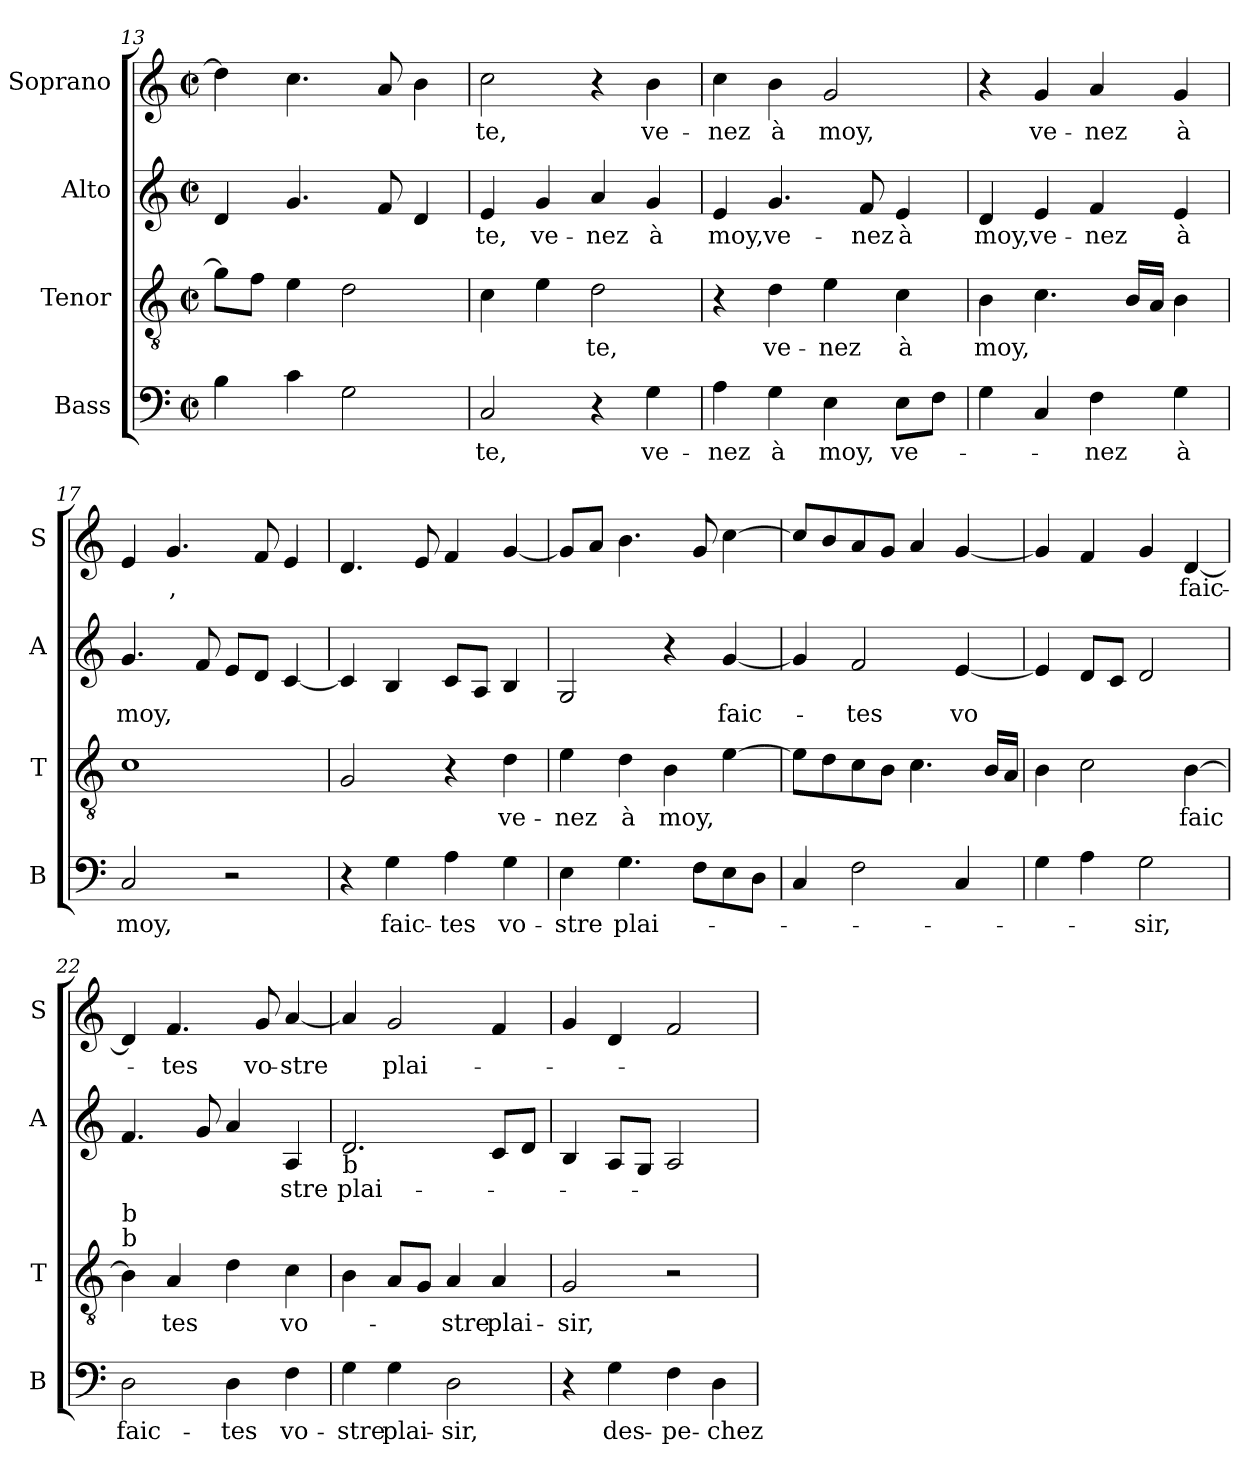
**kern	**text	**kern	**text	**kern	**text	**kern	**text
*part4	*part4	*part3	*part3	*part2	*part2	*part1	*part1
*staff4	*staff4	*staff3	*staff3	*staff2	*staff2	*staff1	*staff1
*I"Bass	*	*I"Tenor	*	*I"Alto	*	*I"Soprano	*
*I'B	*	*I'T	*	*I'A	*	*I'S	*
*clefF4	*	*clefGv2	*	*clefG2	*	*clefG2	*
*k[]	*	*k[]	*	*k[]	*	*k[]	*
*C:	*	*C:	*	*C:	*	*C:	*
*M2/2	*	*M2/2	*	*M2/2	*	*M2/2	*
*met(c|)	*	*met(c|)	*	*met(c|)	*	*met(c|)	*
=13	=13	=13	=13	=13	=13	=13	=13
4B\	.	8g\L]	.	4d/	.	4dd\]	.
.	.	8f\J	.	.	.	.	.
4c\	.	4e\	.	4.g/	.	4.cc\	.
2G\	.	2d\	.	.	.	.	.
.	.	.	.	8f/	.	8a/	.
.	.	.	.	4d/	.	4b\	.
=14	=14	=14	=14	=14	=14	=14	=14
!	!LO:LY:b	!	!	!	!LO:LY:b	!	!LO:LY:b
2C/	-te,	4c\	.	4e/	-te,	2cc\	-te,
!	!	!	!	!	!LO:LY:b	!	!
.	.	4e\	.	4g/	ve-	.	.
!	!	!	!LO:LY:b	!	!LO:LY:b	!	!
4r	.	2d\	-te,	4a/	-nez	4r	.
!	!LO:LY:b	!	!	!	!LO:LY:b	!	!LO:LY:b
4G\	ve-	.	.	4g/	à	4b\	ve-
=15	=15	=15	=15	=15	=15	=15	=15
!	!LO:LY:b	!	!	!	!LO:LY:b	!	!LO:LY:b
4A\	-nez	4r	.	4e/	moy,	4cc\	-nez
!	!LO:LY:b	!	!LO:LY:b	!	!LO:LY:b	!	!LO:LY:b
4G\	à	4d\	ve-	4.g/	ve-	4b\	à
!	!LO:LY:b	!	!LO:LY:b	!	!	!	!LO:LY:b
4E\	moy,	4e\	-nez	.	.	2g/	moy,
!	!	!	!	!	!LO:LY:b	!	!
.	.	.	.	8f/	-nez	.	.
!	!LO:LY:b	!	!LO:LY:b	!	!LO:LY:b	!	!
8E\L	ve-	4c\	à	4e/	à	.	.
8F\J	.	.	.	.	.	.	.
=16	=16	=16	=16	=16	=16	=16	=16
!	!	!	!LO:LY:b	!	!LO:LY:b	!	!
4G\	.	4B\	moy,	4d/	moy,	4r	.
!	!	!	!	!	!LO:LY:b	!	!LO:LY:b
4C/	.	4.c\	.	4e/	ve-	4g/	ve-
!	!LO:LY:b	!	!	!	!LO:LY:b	!	!LO:LY:b
4F\	-nez	.	.	4f/	-nez	4a/	-nez
.	.	16B/LL	.	.	.	.	.
.	.	16A/JJ	.	.	.	.	.
!	!LO:LY:b	!	!	!	!LO:LY:b	!	!LO:LY:b
4G\	à	4B\	.	4e/	à	4g/	à
=17	=17	=17	=17	=17	=17	=17	=17
!	!LO:LY:b	!	!	!	!LO:LY:b	!	!
2C/	moy,	1c	.	4.g/	moy,	4e/	.
!	!	!	!	!	!	!	!LO:LY:b
.	.	.	.	.	.	4.g/	,
.	.	.	.	8f/	.	.	.
2r	.	.	.	8e/L	.	.	.
.	.	.	.	8d/J	.	8f/	.
.	.	.	.	[4c/	.	4e/	.
!!LO:PB:g=z
=18	=18	=18	=18	=18	=18	=18	=18
4r	.	2G/	.	4c/]	.	4.d/	.
!	!LO:LY:b	!	!	!	!	!	!
4G\	faic-	.	.	4B/	.	.	.
.	.	.	.	.	.	8e/	.
!	!LO:LY:b	!	!	!	!	!	!
4A\	-tes	4r	.	8c/L	.	4f/	.
.	.	.	.	8A/J	.	.	.
!	!LO:LY:b	!	!LO:LY:b	!	!	!	!
4G\	vo-	4d\	ve-	4B/	.	[4g/	.
=19	=19	=19	=19	=19	=19	=19	=19
!	!LO:LY:b	!	!LO:LY:b	!	!	!	!
4E\	-stre	4e\	-nez	2G/	.	8g/L]	.
.	.	.	.	.	.	8a/J	.
!	!LO:LY:b	!	!LO:LY:b	!	!	!	!
4.G\	plai-	4d\	à	.	.	4.b\	.
!	!	!	!LO:LY:b	!	!	!	!
.	.	4B\	moy,	4r	.	.	.
8F\L	.	.	.	.	.	8g/	.
!	!	!	!	!	!LO:LY:b	!	!
8E\	.	[4e\	.	[4g/	faic-	[4cc\	.
8D\J	.	.	.	.	.	.	.
=20	=20	=20	=20	=20	=20	=20	=20
4C/	.	8e\L]	.	4g/]	.	8cc/L]	.
.	.	8d\	.	.	.	8b/	.
!	!	!	!	!	!LO:LY:b	!	!
2F\	.	8c\	.	2f/	-tes	8a/	.
.	.	8B\J	.	.	.	8g/J	.
.	.	4.c\	.	.	.	4a/	.
!	!	!	!	!	!LO:LY:b	!	!
4C/	.	.	.	[4e/	vo	[4g/	.
.	.	16B/LL	.	.	.	.	.
.	.	16A/JJ	.	.	.	.	.
=21	=21	=21	=21	=21	=21	=21	=21
4G\	.	4B\	.	4e/]	.	4g/]	.
4A\	.	2c\	.	8d/L	.	4f/	.
.	.	.	.	8c/J	.	.	.
!	!LO:LY:b	!	!	!	!	!	!
2G\	-sir,	.	.	2d/	.	4g/	.
!	!	!	!LO:LY:b	!	!	!	!LO:LY:b
.	.	[4B\	faic	.	.	[4d/	faic-
=22	=22	=22	=22	=22	=22	=22	=22
!	!	!LO:TX:a:t=b	!	!	!	!	!
!	!	!LO:TX:a:t=b	!	!	!	!	!
!	!LO:LY:b	!	!	!	!	!	!
2D\	faic-	4B\]	.	4.f/	.	4d/]	.
!	!	!	!LO:LY:b	!	!	!	!LO:LY:b
.	.	4A/	tes	.	.	4.f/	-tes
.	.	.	.	8g/	.	.	.
!	!LO:LY:b	!	!	!	!	!	!
4D\	-tes	4d\	.	4a/	.	.	.
!	!	!	!	!	!	!	!LO:LY:b
.	.	.	.	.	.	8g/	vo-
!	!LO:LY:b	!	!LO:LY:b	!	!LO:LY:b	!	!LO:LY:b
4F\	vo-	4c\	vo-	4A/	stre	[4a/	-stre
=23	=23	=23	=23	=23	=23	=23	=23
!	!	!	!	!LO:TX:b:t=b	!	!	!
!	!LO:LY:b	!	!	!	!LO:LY:b	!	!
4G\	-stre	4B\	.	2.d/	plai-	4a/]	.
!	!LO:LY:b	!	!	!	!	!	!LO:LY:b
4G\	plai-	8A/L	.	.	.	2g/	plai-
.	.	8G/J	.	.	.	.	.
!	!LO:LY:b	!	!LO:LY:b	!	!	!	!
2D\	-sir,	4A/	-stre	.	.	.	.
!	!	!	!LO:LY:b	!	!	!	!
.	.	4A/	plai-	8c/L	.	4f/	.
.	.	.	.	8d/J	.	.	.
!!LO:LB:g=z
=24	=24	=24	=24	=24	=24	=24	=24
!	!	!	!LO:LY:b	!	!	!	!
4r	.	2G/	-sir,	4B/	.	4g/	.
!	!LO:LY:b	!	!	!	!	!	!
4G\	des-	.	.	8A/L	.	4d/	.
.	.	.	.	8G/J	.	.	.
!	!LO:LY:b	!	!	!	!	!	!
4F\	-pe-	2r	.	2A/	.	2f/	.
!	!LO:LY:b	!	!	!	!	!	!
4D\	-chez	.	.	.	.	.	.
=	=	=	=	=	=	=	=
*-	*-	*-	*-	*-	*-	*-	*-
